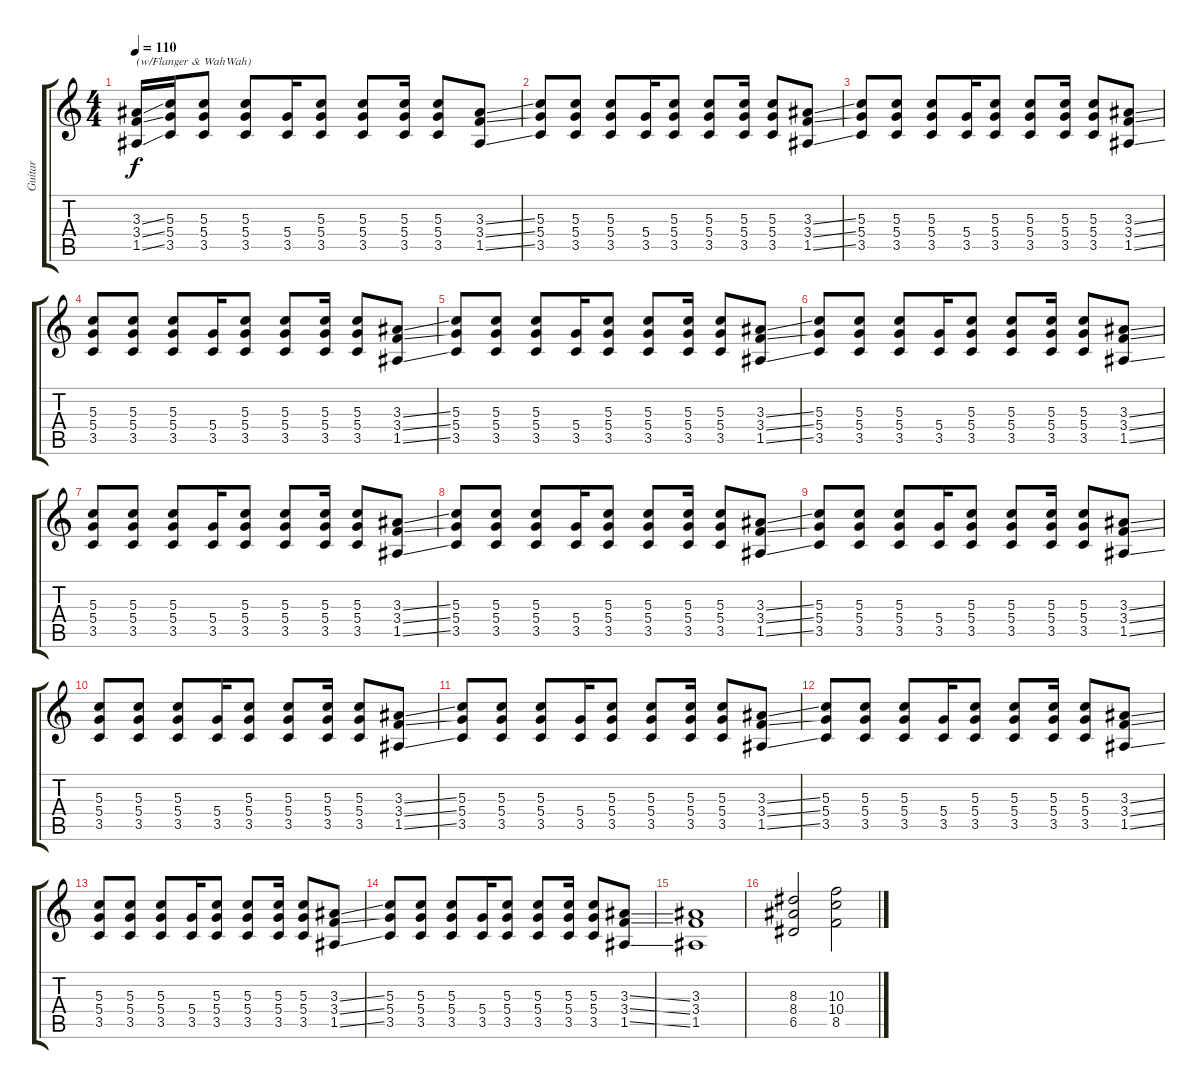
\track ("Guitar" "Guitar") {instrument overdrivenguitar}
\staff {score tabs}
\tuning (E4 B3 G3 D3 A2 E2) {hide}
\ts (4 4)
\tempo 110
\clef g2
\ks c
(3.3{ss} 3.4{ss} 1.5{ss}).16{txt "(w/Flanger & WahWah)" dy f instrument overdrivenguitar} (5.3 5.4 3.5).16 (5.3 5.4 3.5).8 (5.3 5.4 3.5).8 (5.4 3.5).16 (5.3 5.4 3.5).8 (5.3 5.4 3.5).8 (5.3 5.4 3.5).16 (5.3 5.4 3.5).8 (3.3{ss} 3.4{ss} 1.5{ss}).8 |
(5.3 5.4 3.5).8 (5.3 5.4 3.5).8 (5.3 5.4 3.5).8 (5.4 3.5).16 (5.3 5.4 3.5).8 (5.3 5.4 3.5).8 (5.3 5.4 3.5).16 (5.3 5.4 3.5).8 (3.3{ss} 3.4{ss} 1.5{ss}).8 |
(5.3 5.4 3.5).8 (5.3 5.4 3.5).8 (5.3 5.4 3.5).8 (5.4 3.5).16 (5.3 5.4 3.5).8 (5.3 5.4 3.5).8 (5.3 5.4 3.5).16 (5.3 5.4 3.5).8 (3.3{ss} 3.4{ss} 1.5{ss}).8 |
(5.3 5.4 3.5).8 (5.3 5.4 3.5).8 (5.3 5.4 3.5).8 (5.4 3.5).16 (5.3 5.4 3.5).8 (5.3 5.4 3.5).8 (5.3 5.4 3.5).16 (5.3 5.4 3.5).8 (3.3{ss} 3.4{ss} 1.5{ss}).8 |
(5.3 5.4 3.5).8 (5.3 5.4 3.5).8 (5.3 5.4 3.5).8 (5.4 3.5).16 (5.3 5.4 3.5).8 (5.3 5.4 3.5).8 (5.3 5.4 3.5).16 (5.3 5.4 3.5).8 (3.3{ss} 3.4{ss} 1.5{ss}).8 |
(5.3 5.4 3.5).8 (5.3 5.4 3.5).8 (5.3 5.4 3.5).8 (5.4 3.5).16 (5.3 5.4 3.5).8 (5.3 5.4 3.5).8 (5.3 5.4 3.5).16 (5.3 5.4 3.5).8 (3.3{ss} 3.4{ss} 1.5{ss}).8 |
(5.3 5.4 3.5).8 (5.3 5.4 3.5).8 (5.3 5.4 3.5).8 (5.4 3.5).16 (5.3 5.4 3.5).8 (5.3 5.4 3.5).8 (5.3 5.4 3.5).16 (5.3 5.4 3.5).8 (3.3{ss} 3.4{ss} 1.5{ss}).8 |
(5.3 5.4 3.5).8 (5.3 5.4 3.5).8 (5.3 5.4 3.5).8 (5.4 3.5).16 (5.3 5.4 3.5).8 (5.3 5.4 3.5).8 (5.3 5.4 3.5).16 (5.3 5.4 3.5).8 (3.3{ss} 3.4{ss} 1.5{ss}).8 |
(5.3 5.4 3.5).8 (5.3 5.4 3.5).8 (5.3 5.4 3.5).8 (5.4 3.5).16 (5.3 5.4 3.5).8 (5.3 5.4 3.5).8 (5.3 5.4 3.5).16 (5.3 5.4 3.5).8 (3.3{ss} 3.4{ss} 1.5{ss}).8 |
(5.3 5.4 3.5).8 (5.3 5.4 3.5).8 (5.3 5.4 3.5).8 (5.4 3.5).16 (5.3 5.4 3.5).8 (5.3 5.4 3.5).8 (5.3 5.4 3.5).16 (5.3 5.4 3.5).8 (3.3{ss} 3.4{ss} 1.5{ss}).8 |
(5.3 5.4 3.5).8 (5.3 5.4 3.5).8 (5.3 5.4 3.5).8 (5.4 3.5).16 (5.3 5.4 3.5).8 (5.3 5.4 3.5).8 (5.3 5.4 3.5).16 (5.3 5.4 3.5).8 (3.3{ss} 3.4{ss} 1.5{ss}).8 |
(5.3 5.4 3.5).8 (5.3 5.4 3.5).8 (5.3 5.4 3.5).8 (5.4 3.5).16 (5.3 5.4 3.5).8 (5.3 5.4 3.5).8 (5.3 5.4 3.5).16 (5.3 5.4 3.5).8 (3.3{ss} 3.4{ss} 1.5{ss}).8 |
(5.3 5.4 3.5).8 (5.3 5.4 3.5).8 (5.3 5.4 3.5).8 (5.4 3.5).16 (5.3 5.4 3.5).8 (5.3 5.4 3.5).8 (5.3 5.4 3.5).16 (5.3 5.4 3.5).8 (3.3{ss} 3.4{ss} 1.5{ss}).8 |
(5.3 5.4 3.5).8 (5.3 5.4 3.5).8 (5.3 5.4 3.5).8 (5.4 3.5).16 (5.3 5.4 3.5).8 (5.3 5.4 3.5).8 (5.3 5.4 3.5).16 (5.3 5.4 3.5).8 (3.3{ss} 3.4{ss} 1.5{ss}).8 |
(3.3 3.4 1.5).1 |
(8.3 8.4 6.5).2 (10.3 10.4 8.5).2
